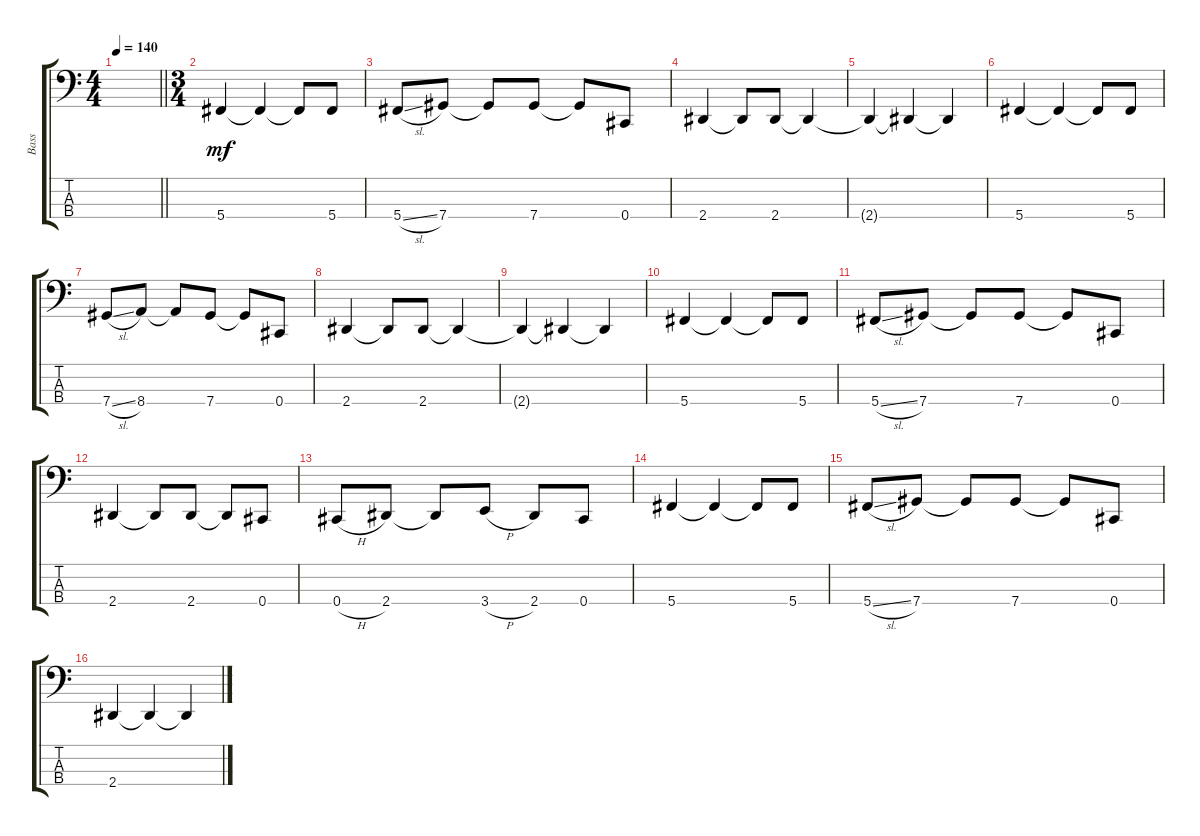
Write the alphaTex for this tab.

\track ("Bass" "Bass") {instrument electricbassfinger}
\staff {score tabs}
\tuning (E2 B1 Gb1 Db1) {hide}
\ts (4 4)
\tempo 140
\clef f4
\barLineRight lightlight
\ks c
|
\ts (3 4)
5.4.4{dy mf} 5.4{t}.4 5.4{t}.8 5.4.8 |
5.4{sl}.8 7.4.8 7.4{t}.8 7.4.8 7.4{t}.8 0.4.8 |
2.4.4 2.4{t}.8 2.4.8 2.4{t}.4 |
2.4{t}.4 2.4{t}.4 2.4{t}.4 |
5.4.4 5.4{t}.4 5.4{t}.8 5.4.8 |
7.4{sl}.8 8.4.8 8.4{t}.8 7.4.8 7.4{t}.8 0.4.8 |
2.4.4 2.4{t}.8 2.4.8 2.4{t}.4 |
2.4{t}.4 2.4{t}.4 2.4{t}.4 |
5.4.4 5.4{t}.4 5.4{t}.8 5.4.8 |
5.4{sl}.8 7.4.8 7.4{t}.8 7.4.8 7.4{t}.8 0.4.8 |
2.4.4 2.4{t}.8 2.4.8 2.4{t}.8 0.4.8 |
0.4{h}.8 2.4.8 2.4{t}.8 3.4{h}.8 2.4.8 0.4.8 |
5.4.4 5.4{t}.4 5.4{t}.8 5.4.8 |
5.4{sl}.8 7.4.8 7.4{t}.8 7.4.8 7.4{t}.8 0.4.8 |
2.4.4 2.4{t}.4 2.4{t}.4
